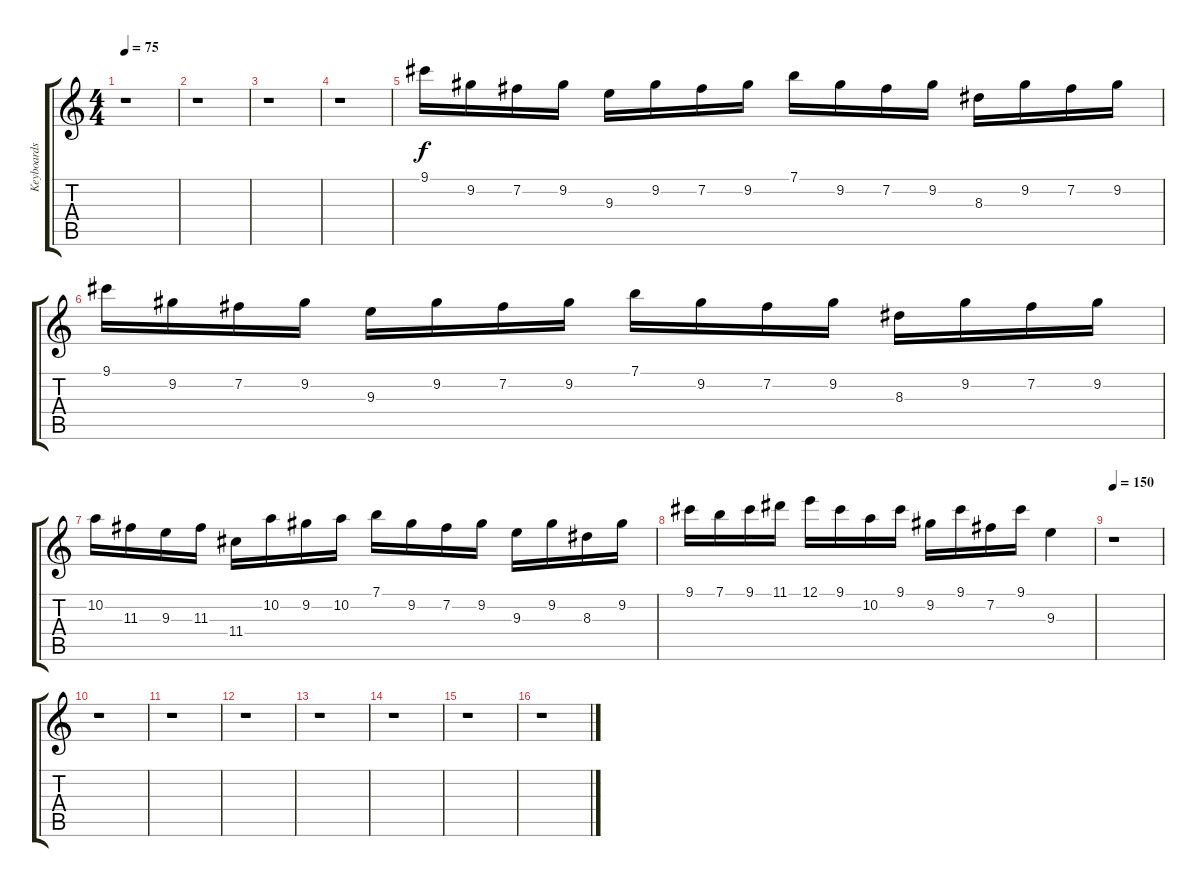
\track ("Keyboards" "Keyboards") {instrument contrabass}
\staff {score tabs}
\tuning (E4 B3 G3 D3 A2 E2) {hide}
\ts (4 4)
\tempo 75
\clef g2
\ks c
r.1{dy f} |
r.1 |
r.1 |
r.1 |
9.1.16 9.2.16 7.2.16 9.2.16 9.3.16 9.2.16 7.2.16 9.2.16 7.1.16 9.2.16 7.2.16 9.2.16 8.3.16 9.2.16 7.2.16 9.2.16 |
9.1.16 9.2.16 7.2.16 9.2.16 9.3.16 9.2.16 7.2.16 9.2.16 7.1.16 9.2.16 7.2.16 9.2.16 8.3.16 9.2.16 7.2.16 9.2.16 |
10.2.16 11.3.16 9.3.16 11.3.16 11.4.16 10.2.16 9.2.16 10.2.16 7.1.16 9.2.16 7.2.16 9.2.16 9.3.16 9.2.16 8.3.16 9.2.16 |
9.1.16 7.1.16 9.1.16 11.1.16 12.1.16 9.1.16 10.2.16 9.1.16 9.2.16 9.1.16 7.2.16 9.1.16 9.3.4 |
\tempo 150
r.1 |
r.1 |
r.1 |
r.1 |
r.1 |
r.1 |
r.1 |
r.1
